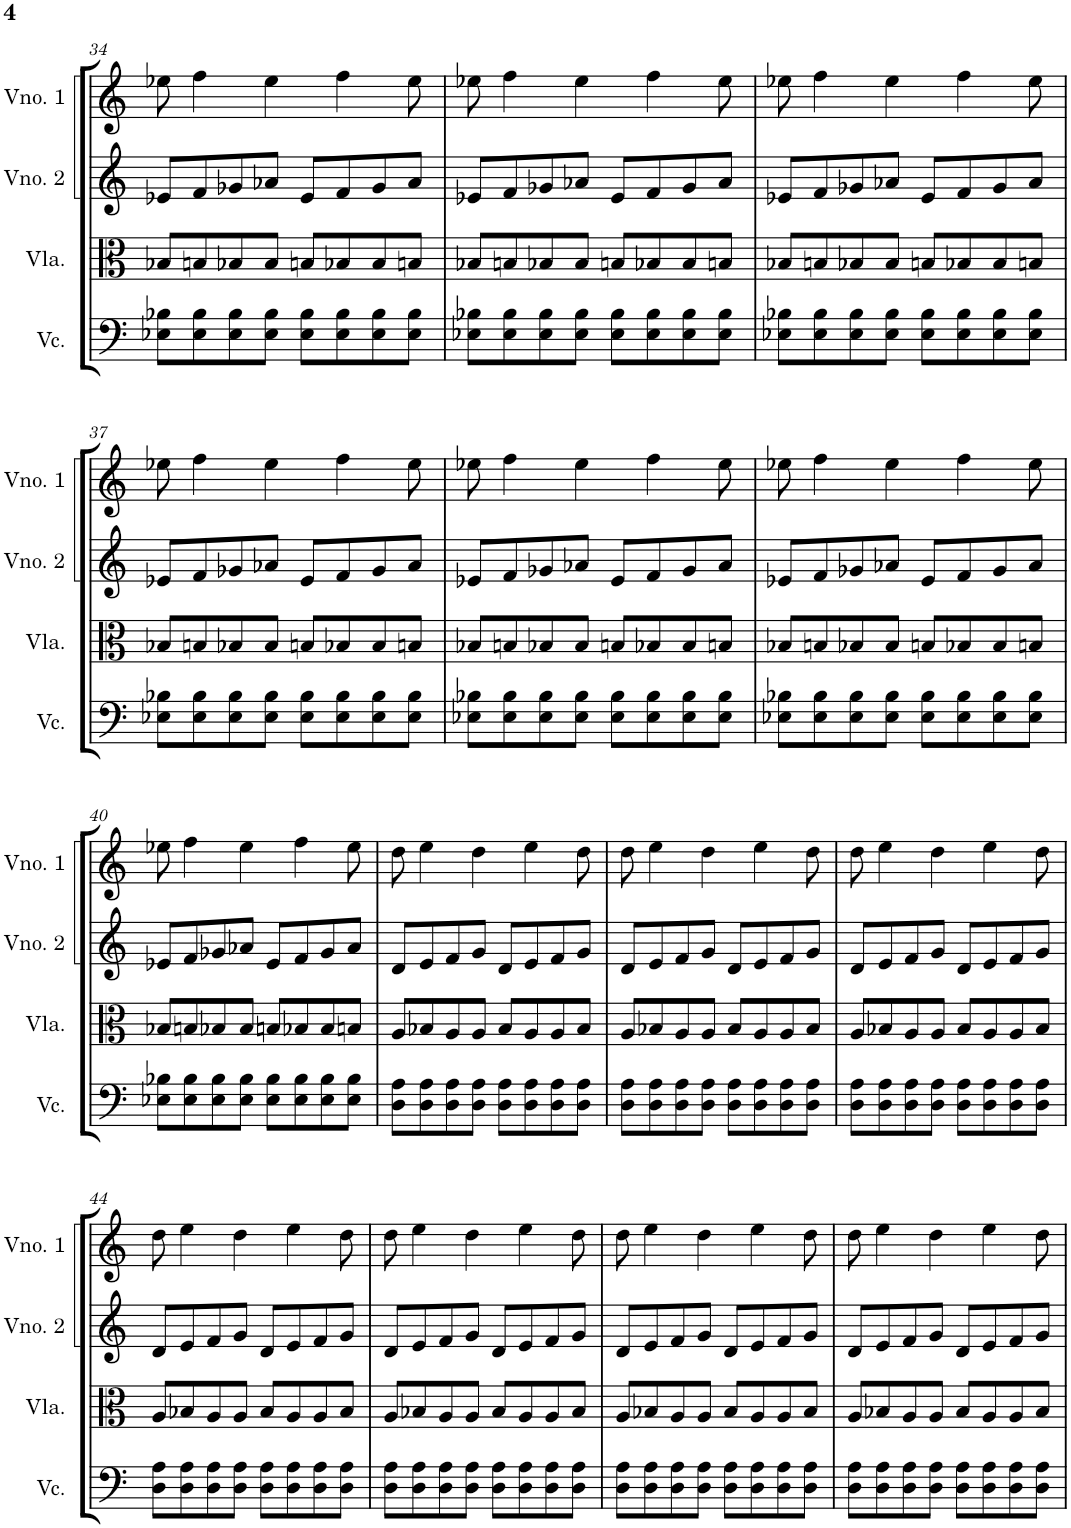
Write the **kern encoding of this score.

**kern	**kern	**kern	**kern
*part4	*part3	*part2	*part1
*staff4	*staff3	*staff2	*staff1
*I"Violoncelo	*I"Viola	*I"Violino 2	*I"Violino 1
*I'Vc.	*I'Vla.	*I'Vno. 2	*I'Vno. 1
!!LO:PB:g=z
*clefF4	*clefC3	*clefG2	*clefG2
*k[]	*k[]	*k[]	*k[]
*M4/4	*M4/4	*M4/4	*M4/4
=34	=34	=34	=34
8E-X\ 8B-X\L	8B-X/L	8e-X/L	8ee-X\
8E-\ 8B-\	8Bn/	8f/	4ff\
8E-\ 8B-\	8B-X/	8g-X/	.
8E-\ 8B-\J	8B-/J	8a-X/J	4ee-\
8E-\ 8B-\L	8Bn/L	8e-/L	.
8E-\ 8B-\	8B-X/	8f/	4ff\
8E-\ 8B-\	8B-/	8g-/	.
8E-\ 8B-\J	8Bn/J	8a-/J	8ee-\
=35	=35	=35	=35
8E-X\ 8B-X\L	8B-X/L	8e-X/L	8ee-X\
8E-\ 8B-\	8Bn/	8f/	4ff\
8E-\ 8B-\	8B-X/	8g-X/	.
8E-\ 8B-\J	8B-/J	8a-X/J	4ee-\
8E-\ 8B-\L	8Bn/L	8e-/L	.
8E-\ 8B-\	8B-X/	8f/	4ff\
8E-\ 8B-\	8B-/	8g-/	.
8E-\ 8B-\J	8Bn/J	8a-/J	8ee-\
=36	=36	=36	=36
8E-X\ 8B-X\L	8B-X/L	8e-X/L	8ee-X\
8E-\ 8B-\	8Bn/	8f/	4ff\
8E-\ 8B-\	8B-X/	8g-X/	.
8E-\ 8B-\J	8B-/J	8a-X/J	4ee-\
8E-\ 8B-\L	8Bn/L	8e-/L	.
8E-\ 8B-\	8B-X/	8f/	4ff\
8E-\ 8B-\	8B-/	8g-/	.
8E-\ 8B-\J	8Bn/J	8a-/J	8ee-\
!!LO:LB:g=z
=37	=37	=37	=37
8E-X\ 8B-X\L	8B-X/L	8e-X/L	8ee-X\
8E-\ 8B-\	8Bn/	8f/	4ff\
8E-\ 8B-\	8B-X/	8g-X/	.
8E-\ 8B-\J	8B-/J	8a-X/J	4ee-\
8E-\ 8B-\L	8Bn/L	8e-/L	.
8E-\ 8B-\	8B-X/	8f/	4ff\
8E-\ 8B-\	8B-/	8g-/	.
8E-\ 8B-\J	8Bn/J	8a-/J	8ee-\
=38	=38	=38	=38
8E-X\ 8B-X\L	8B-X/L	8e-X/L	8ee-X\
8E-\ 8B-\	8Bn/	8f/	4ff\
8E-\ 8B-\	8B-X/	8g-X/	.
8E-\ 8B-\J	8B-/J	8a-X/J	4ee-\
8E-\ 8B-\L	8Bn/L	8e-/L	.
8E-\ 8B-\	8B-X/	8f/	4ff\
8E-\ 8B-\	8B-/	8g-/	.
8E-\ 8B-\J	8Bn/J	8a-/J	8ee-\
=39	=39	=39	=39
8E-X\ 8B-X\L	8B-X/L	8e-X/L	8ee-X\
8E-\ 8B-\	8Bn/	8f/	4ff\
8E-\ 8B-\	8B-X/	8g-X/	.
8E-\ 8B-\J	8B-/J	8a-X/J	4ee-\
8E-\ 8B-\L	8Bn/L	8e-/L	.
8E-\ 8B-\	8B-X/	8f/	4ff\
8E-\ 8B-\	8B-/	8g-/	.
8E-\ 8B-\J	8Bn/J	8a-/J	8ee-\
!!LO:LB:g=z
=40	=40	=40	=40
8E-X\ 8B-X\L	8B-X/L	8e-X/L	8ee-X\
8E-\ 8B-\	8Bn/	8f/	4ff\
8E-\ 8B-\	8B-X/	8g-X/	.
8E-\ 8B-\J	8B-/J	8a-X/J	4ee-\
8E-\ 8B-\L	8Bn/L	8e-/L	.
8E-\ 8B-\	8B-X/	8f/	4ff\
8E-\ 8B-\	8B-/	8g-/	.
8E-\ 8B-\J	8Bn/J	8a-/J	8ee-\
=41	=41	=41	=41
8D\ 8A\L	8A/L	8d/L	8dd\
8D\ 8A\	8B-X/	8e/	4ee\
8D\ 8A\	8A/	8f/	.
8D\ 8A\J	8A/J	8g/J	4dd\
8D\ 8A\L	8B-/L	8d/L	.
8D\ 8A\	8A/	8e/	4ee\
8D\ 8A\	8A/	8f/	.
8D\ 8A\J	8B-/J	8g/J	8dd\
=42	=42	=42	=42
8D\ 8A\L	8A/L	8d/L	8dd\
8D\ 8A\	8B-X/	8e/	4ee\
8D\ 8A\	8A/	8f/	.
8D\ 8A\J	8A/J	8g/J	4dd\
8D\ 8A\L	8B-/L	8d/L	.
8D\ 8A\	8A/	8e/	4ee\
8D\ 8A\	8A/	8f/	.
8D\ 8A\J	8B-/J	8g/J	8dd\
=43	=43	=43	=43
8D\ 8A\L	8A/L	8d/L	8dd\
8D\ 8A\	8B-X/	8e/	4ee\
8D\ 8A\	8A/	8f/	.
8D\ 8A\J	8A/J	8g/J	4dd\
8D\ 8A\L	8B-/L	8d/L	.
8D\ 8A\	8A/	8e/	4ee\
8D\ 8A\	8A/	8f/	.
8D\ 8A\J	8B-/J	8g/J	8dd\
!!LO:LB:g=z
=44	=44	=44	=44
8D\ 8A\L	8A/L	8d/L	8dd\
8D\ 8A\	8B-X/	8e/	4ee\
8D\ 8A\	8A/	8f/	.
8D\ 8A\J	8A/J	8g/J	4dd\
8D\ 8A\L	8B-/L	8d/L	.
8D\ 8A\	8A/	8e/	4ee\
8D\ 8A\	8A/	8f/	.
8D\ 8A\J	8B-/J	8g/J	8dd\
=45	=45	=45	=45
8D\ 8A\L	8A/L	8d/L	8dd\
8D\ 8A\	8B-X/	8e/	4ee\
8D\ 8A\	8A/	8f/	.
8D\ 8A\J	8A/J	8g/J	4dd\
8D\ 8A\L	8B-/L	8d/L	.
8D\ 8A\	8A/	8e/	4ee\
8D\ 8A\	8A/	8f/	.
8D\ 8A\J	8B-/J	8g/J	8dd\
=46	=46	=46	=46
8D\ 8A\L	8A/L	8d/L	8dd\
8D\ 8A\	8B-X/	8e/	4ee\
8D\ 8A\	8A/	8f/	.
8D\ 8A\J	8A/J	8g/J	4dd\
8D\ 8A\L	8B-/L	8d/L	.
8D\ 8A\	8A/	8e/	4ee\
8D\ 8A\	8A/	8f/	.
8D\ 8A\J	8B-/J	8g/J	8dd\
=47	=47	=47	=47
8D\ 8A\L	8A/L	8d/L	8dd\
8D\ 8A\	8B-X/	8e/	4ee\
8D\ 8A\	8A/	8f/	.
8D\ 8A\J	8A/J	8g/J	4dd\
8D\ 8A\L	8B-/L	8d/L	.
8D\ 8A\	8A/	8e/	4ee\
8D\ 8A\	8A/	8f/	.
8D\ 8A\J	8B-/J	8g/J	8dd\
=	=	=	=
*-	*-	*-	*-
